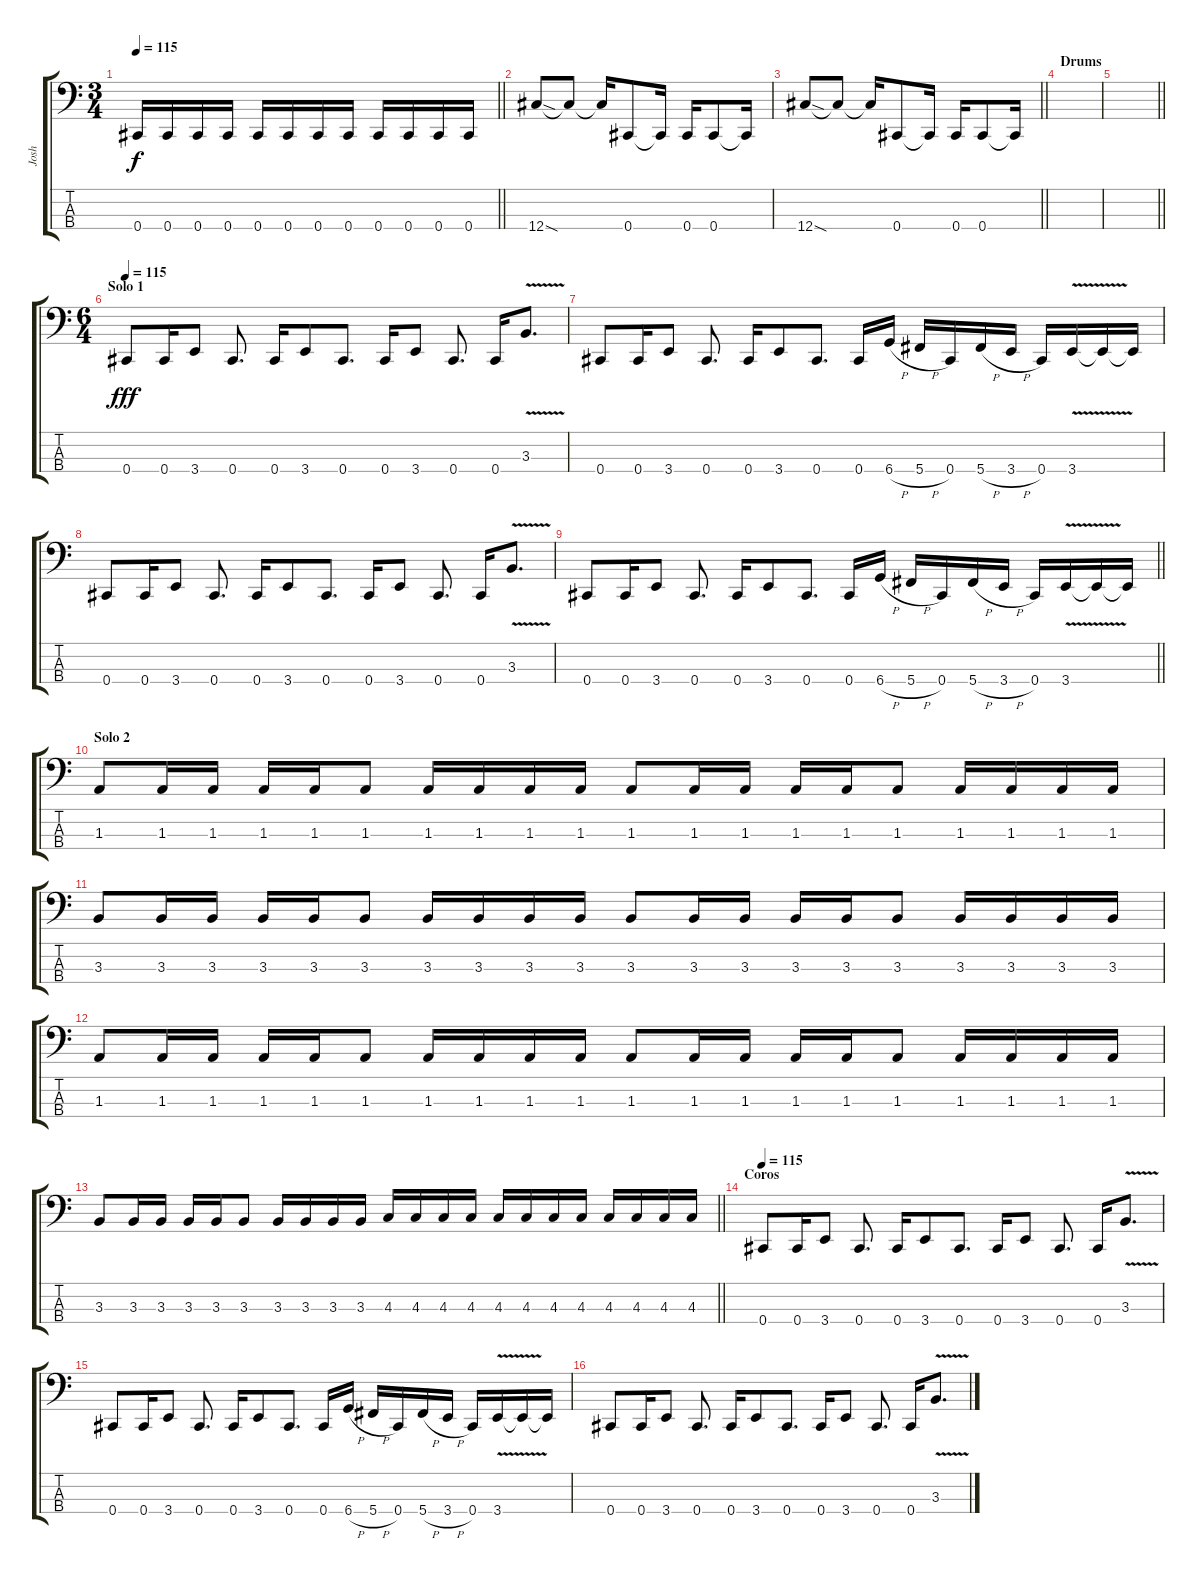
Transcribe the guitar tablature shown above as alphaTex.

\track ("Josh" "Josh") {instrument electricbasspick}
\staff {score tabs}
\tuning (Gb2 Db2 Ab1 Db1) {hide}
\ts (3 4)
\tempo 115
\clef f4
\barLineRight lightlight
\ks c
0.4.16{dy f} 0.4.16 0.4.16 0.4.16 0.4.16 0.4.16 0.4.16 0.4.16 0.4.16 0.4.16 0.4.16 0.4.16 |
\section ("" "")
12.4{sod}.8 12.4{t}.8 12.4{t}.16 0.4.8 0.4{t}.16 0.4.16 0.4.8 0.4{t}.16 |
\barLineRight lightlight
12.4{sod}.8 12.4{t}.8 12.4{t}.16 0.4.8 0.4{t}.16 0.4.16 0.4.8 0.4{t}.16 |
\section ("" "Drums")
|
\barLineRight lightlight
|
\ts (6 4)
\section ("" "Solo 1")
\tempo 115
0.4.8{dy fff} 0.4.16 3.4.8 0.4.8{d} 0.4.16 3.4.8 0.4.8{d} 0.4.16 3.4.8 0.4.8{d} 0.4.16 3.3{v}.8{d} |
0.4.8 0.4.16 3.4.8 0.4.8{d} 0.4.16 3.4.8 0.4.8{d} 0.4.16 6.4{h}.16 5.4{h}.16 0.4.16 5.4{h}.16 3.4{h}.16 0.4.16 3.4{v}.16 3.4{t}.16 3.4{t}.16 |
0.4.8 0.4.16 3.4.8 0.4.8{d} 0.4.16 3.4.8 0.4.8{d} 0.4.16 3.4.8 0.4.8{d} 0.4.16 3.3{v}.8{d} |
\barLineRight lightlight
0.4.8 0.4.16 3.4.8 0.4.8{d} 0.4.16 3.4.8 0.4.8{d} 0.4.16 6.4{h}.16 5.4{h}.16 0.4.16 5.4{h}.16 3.4{h}.16 0.4.16 3.4{v}.16 3.4{t}.16 3.4{t}.16 |
\section ("" "Solo 2")
1.3.8 1.3.16 1.3.16 1.3.16 1.3.16 1.3.8 1.3.16 1.3.16 1.3.16 1.3.16 1.3.8 1.3.16 1.3.16 1.3.16 1.3.16 1.3.8 1.3.16 1.3.16 1.3.16 1.3.16 |
3.3.8 3.3.16 3.3.16 3.3.16 3.3.16 3.3.8 3.3.16 3.3.16 3.3.16 3.3.16 3.3.8 3.3.16 3.3.16 3.3.16 3.3.16 3.3.8 3.3.16 3.3.16 3.3.16 3.3.16 |
1.3.8 1.3.16 1.3.16 1.3.16 1.3.16 1.3.8 1.3.16 1.3.16 1.3.16 1.3.16 1.3.8 1.3.16 1.3.16 1.3.16 1.3.16 1.3.8 1.3.16 1.3.16 1.3.16 1.3.16 |
\barLineRight lightlight
3.3.8 3.3.16 3.3.16 3.3.16 3.3.16 3.3.8 3.3.16 3.3.16 3.3.16 3.3.16 4.3.16 4.3.16 4.3.16 4.3.16 4.3.16 4.3.16 4.3.16 4.3.16 4.3.16 4.3.16 4.3.16 4.3.16 |
\section ("" "Coros ")
\tempo 115
0.4.8 0.4.16 3.4.8 0.4.8{d} 0.4.16 3.4.8 0.4.8{d} 0.4.16 3.4.8 0.4.8{d} 0.4.16 3.3{v}.8{d} |
0.4.8 0.4.16 3.4.8 0.4.8{d} 0.4.16 3.4.8 0.4.8{d} 0.4.16 6.4{h}.16 5.4{h}.16 0.4.16 5.4{h}.16 3.4{h}.16 0.4.16 3.4{v}.16 3.4{t}.16 3.4{t}.16 |
0.4.8 0.4.16 3.4.8 0.4.8{d} 0.4.16 3.4.8 0.4.8{d} 0.4.16 3.4.8 0.4.8{d} 0.4.16 3.3{v}.8{d}
